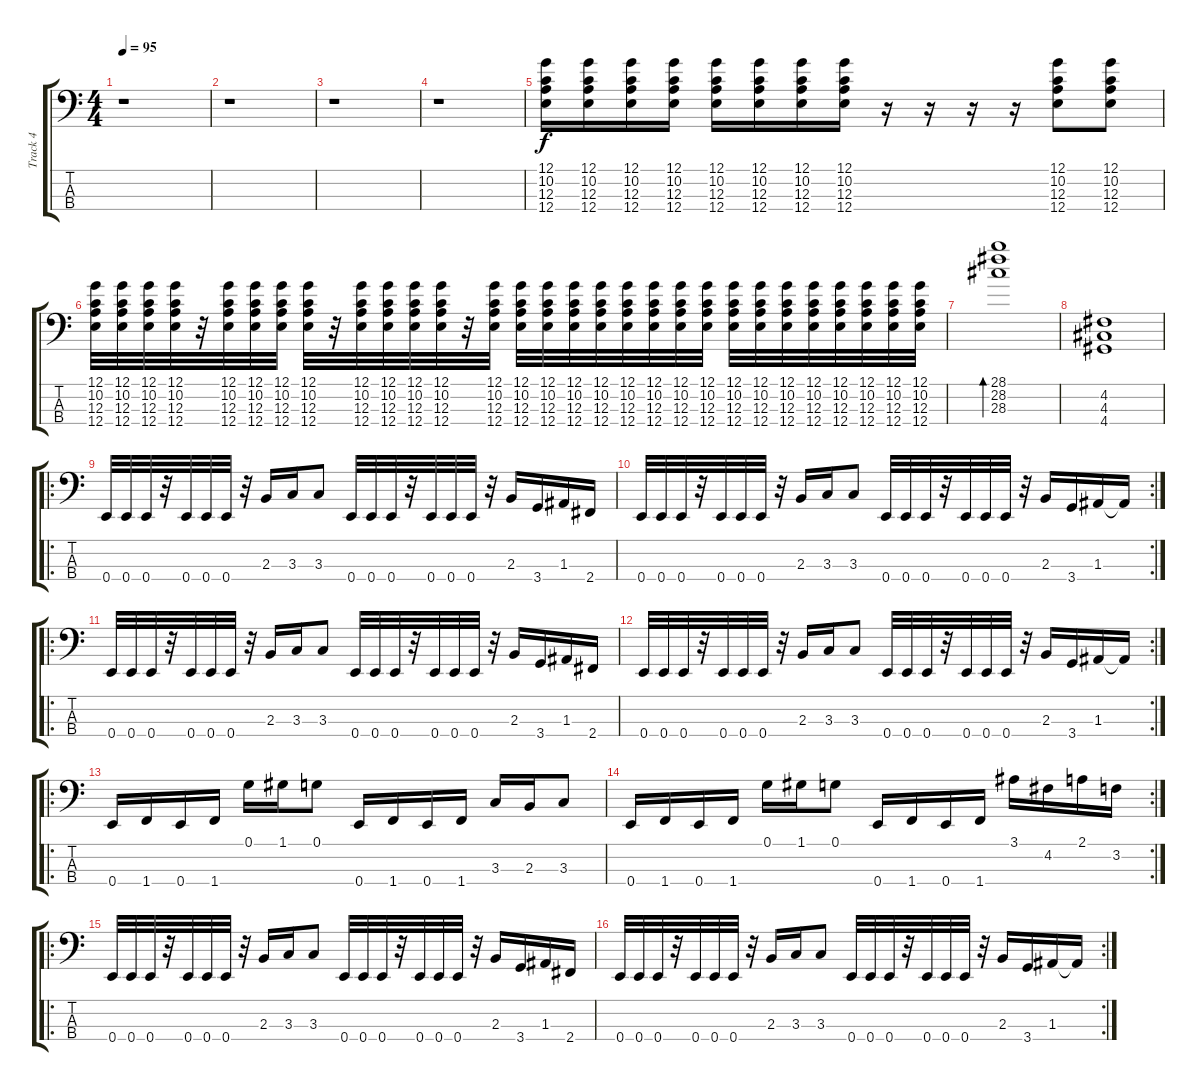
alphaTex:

\track ("Track 4" "Track 4") {instrument electricbasspick}
\staff {score tabs}
\tuning (G2 D2 A1 E1) {hide}
\ts (4 4)
\tempo 95
\clef f4
\ks c
r.1{dy f instrument electricbasspick} |
r.1 |
r.1 |
r.1{instrument gunshot} |
(12.1 10.2 12.3 12.4).16{instrument gunshot} (12.1 10.2 12.3 12.4).16{instrument gunshot} (12.1 10.2 12.3 12.4).16{instrument gunshot} (12.1 10.2 12.3 12.4).16{instrument gunshot} (12.1 10.2 12.3 12.4).16{instrument gunshot} (12.1 10.2 12.3 12.4).16{instrument gunshot} (12.1 10.2 12.3 12.4).16{instrument gunshot} (12.1 10.2 12.3 12.4).16{instrument gunshot} r.16 r.16 r.16 r.16 (12.1 10.2 12.3 12.4).8{instrument gunshot} (12.1 10.2 12.3 12.4).8{instrument gunshot} |
(12.1 10.2 12.3 12.4).32 (12.1 10.2 12.3 12.4).32 (12.1 10.2 12.3 12.4).32 (12.1 10.2 12.3 12.4).32 r.32 (12.1 10.2 12.3 12.4).32 (12.1 10.2 12.3 12.4).32 (12.1 10.2 12.3 12.4).32 (12.1 10.2 12.3 12.4).32 r.32 (12.1 10.2 12.3 12.4).32 (12.1 10.2 12.3 12.4).32 (12.1 10.2 12.3 12.4).32 (12.1 10.2 12.3 12.4).32 r.32 (12.1 10.2 12.3 12.4).32 (12.1 10.2 12.3 12.4).32 (12.1 10.2 12.3 12.4).32 (12.1 10.2 12.3 12.4).32 (12.1 10.2 12.3 12.4).32 (12.1 10.2 12.3 12.4).32 (12.1 10.2 12.3 12.4).32 (12.1 10.2 12.3 12.4).32 (12.1 10.2 12.3 12.4).32 (12.1 10.2 12.3 12.4).32 (12.1 10.2 12.3 12.4).32 (12.1 10.2 12.3 12.4).32 (12.1 10.2 12.3 12.4).32 (12.1 10.2 12.3 12.4).32 (12.1 10.2 12.3 12.4).32 (12.1 10.2 12.3 12.4).32 (12.1 10.2 12.3 12.4).32 |
(28.1 28.2 28.3).1{bd 480 instrument fx2soundtrack} |
(4.2 4.3 4.4).1{instrument seashore} |
\ro
0.4.32{instrument electricbasspick} 0.4.32 0.4.32 r.32 0.4.32 0.4.32 0.4.32 r.32 2.3.16 3.3.16 3.3.8 0.4.32 0.4.32 0.4.32 r.32 0.4.32 0.4.32 0.4.32 r.32 2.3.16 3.4.16 1.3.16 2.4.16 |
\rc 2
0.4.32 0.4.32 0.4.32 r.32 0.4.32 0.4.32 0.4.32 r.32 2.3.16 3.3.16 3.3.8 0.4.32 0.4.32 0.4.32 r.32 0.4.32 0.4.32 0.4.32 r.32 2.3.16 3.4.16 1.3.16 1.3{t}.16 |
\ro
0.4.32 0.4.32 0.4.32 r.32 0.4.32 0.4.32 0.4.32 r.32 2.3.16 3.3.16 3.3.8 0.4.32 0.4.32 0.4.32 r.32 0.4.32 0.4.32 0.4.32 r.32 2.3.16 3.4.16 1.3.16 2.4.16 |
\rc 2
0.4.32 0.4.32 0.4.32 r.32 0.4.32 0.4.32 0.4.32 r.32 2.3.16 3.3.16 3.3.8 0.4.32 0.4.32 0.4.32 r.32 0.4.32 0.4.32 0.4.32 r.32 2.3.16 3.4.16 1.3.16 1.3{t}.16 |
\ro
0.4.16 1.4.16 0.4.16 1.4.16 0.1.16 1.1.16 0.1.8 0.4.16 1.4.16 0.4.16 1.4.16 3.3.16 2.3.16 3.3.8 |
\rc 2
0.4.16 1.4.16 0.4.16 1.4.16 0.1.16 1.1.16 0.1.8 0.4.16 1.4.16 0.4.16 1.4.16 3.1.16 4.2.16 2.1.16 3.2.16 |
\ro
0.4.32 0.4.32 0.4.32 r.32 0.4.32 0.4.32 0.4.32 r.32 2.3.16 3.3.16 3.3.8 0.4.32 0.4.32 0.4.32 r.32 0.4.32 0.4.32 0.4.32 r.32 2.3.16 3.4.16 1.3.16 2.4.16 |
\rc 2
0.4.32 0.4.32 0.4.32 r.32 0.4.32 0.4.32 0.4.32 r.32 2.3.16 3.3.16 3.3.8 0.4.32 0.4.32 0.4.32 r.32 0.4.32 0.4.32 0.4.32 r.32 2.3.16 3.4.16 1.3.16 1.3{t}.16
